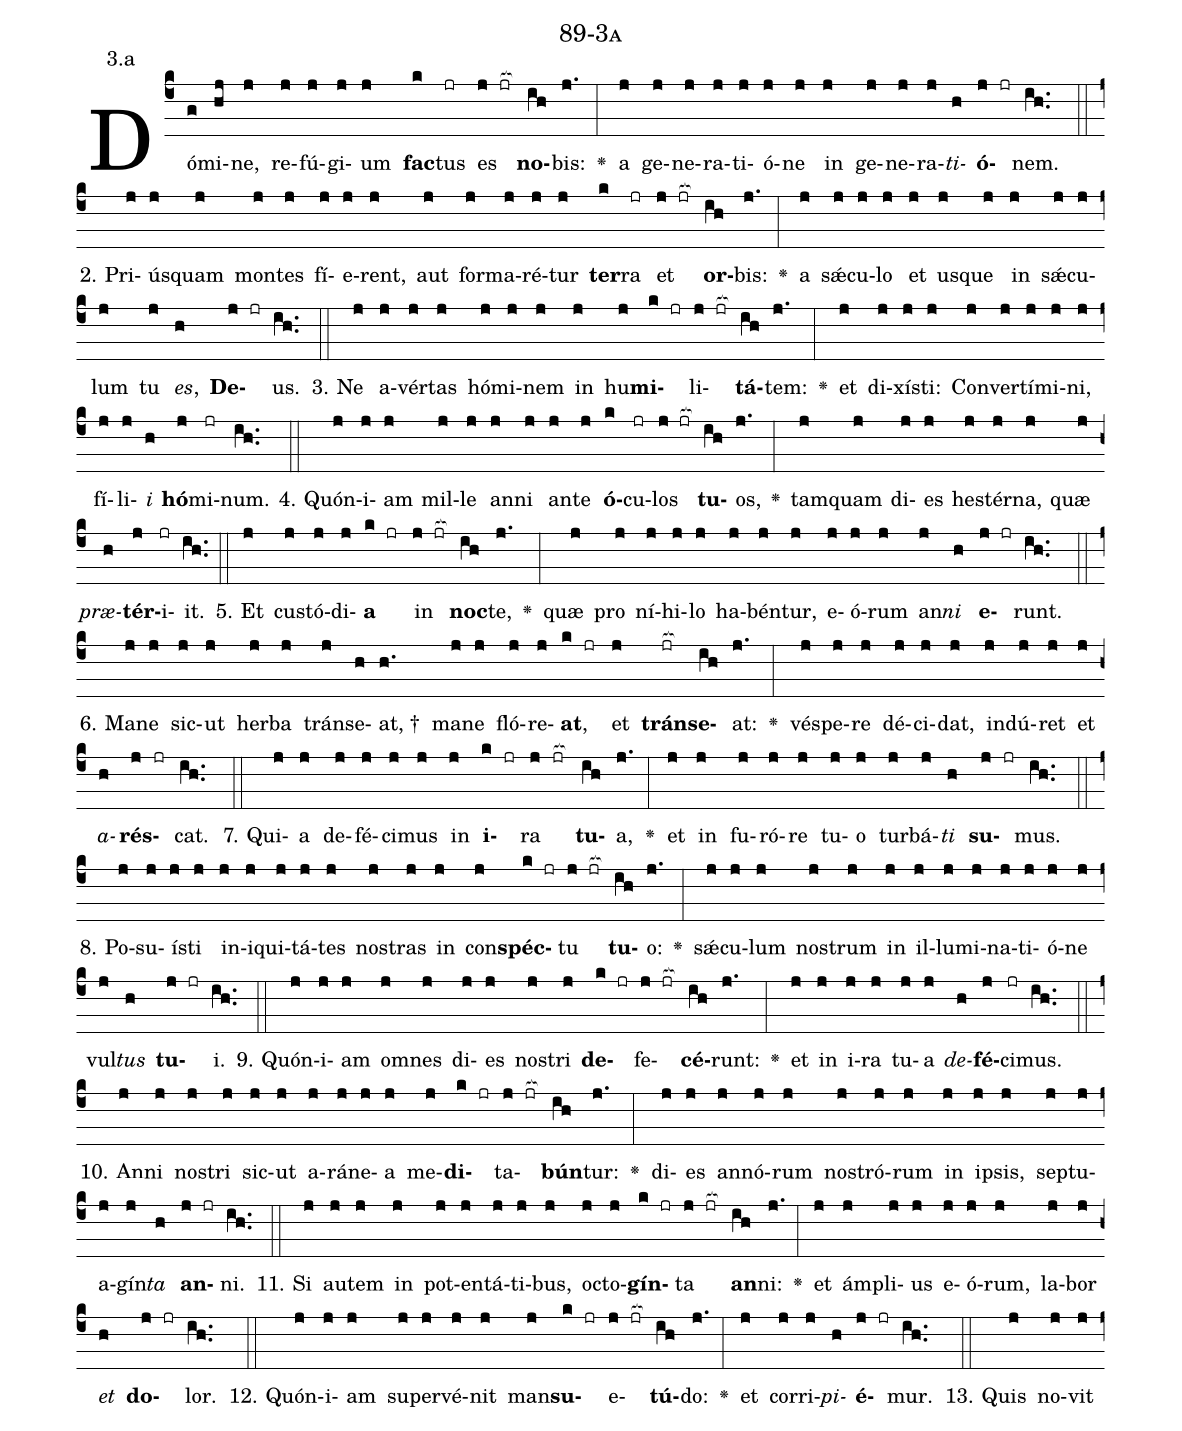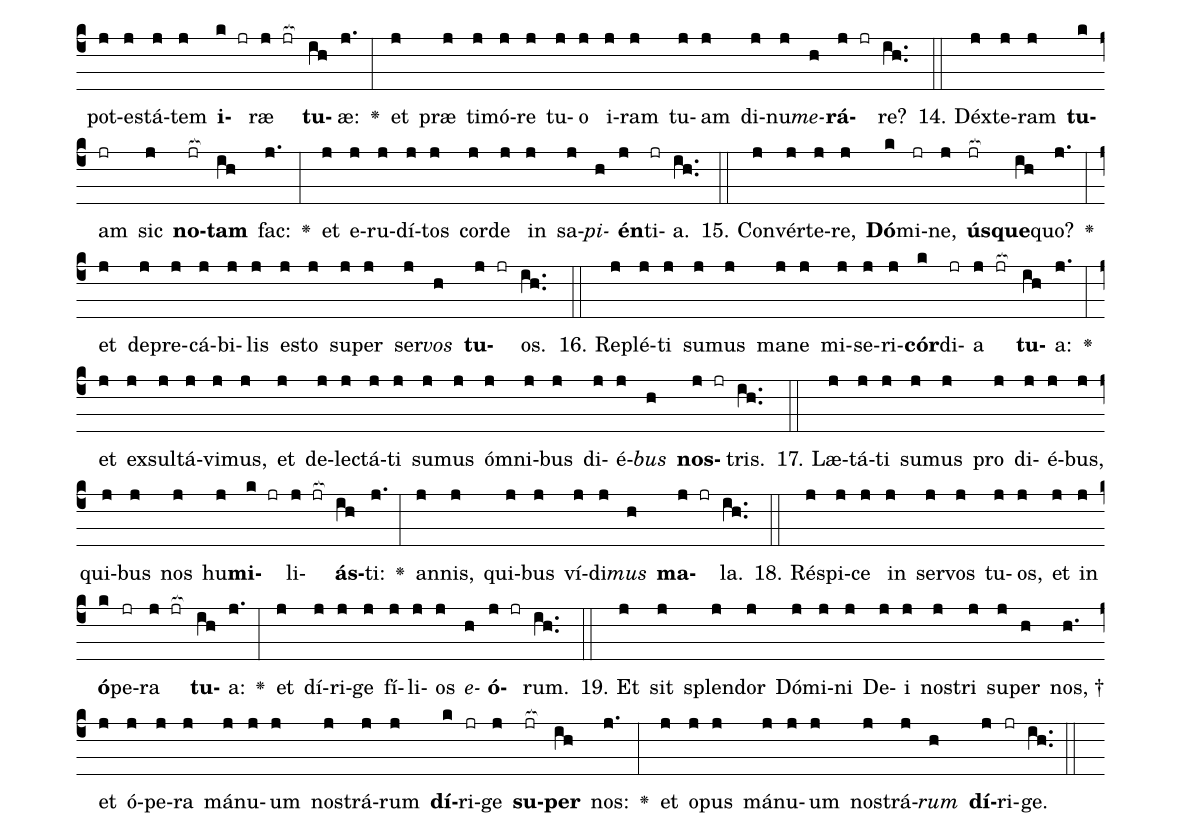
name: 89-3a;
annotation: 3.a;
%%
(c4)Dó(g)mi(hj)ne,(j) re(j)fú(j)gi(j)um(j) <b>fac</b>(k)tus(jr) es(j jr[ocb:1{]) <b>no</b>(ih[ocb:0}])bis:(j.) <v>\greheightstar</v>(:) a(j) ge(j)ne(j)ra(j)ti(j)ó(j)ne(j) in(j) ge(j)ne(j)ra(j)<i>ti</i>(h)<b>ó</b>(j jr)nem.(ih..) (::)
2. Pri(j)ús(j)quam(j) mon(j)tes(j) fí(j)e(j)rent,(j) aut(j) for(j)ma(j)ré(j)tur(j) <b>ter</b>(k)ra(jr) et(j jr[ocb:1{]) <b>or</b>(ih[ocb:0}])bis:(j.) <v>\greheightstar</v>(:) a(j) sǽ(j)cu(j)lo(j) et(j) us(j)que(j) in(j) sǽ(j)cu(j)lum(j) tu(j) <i>es</i>,(h) <b>De</b>(j jr)us.(ih..) (::)
3. Ne(j) a(j)vér(j)tas(j) hó(j)mi(j)nem(j) in(j) hu(j)<b>mi</b>(k jr)li(j jr[ocb:1{])<b>tá</b>(ih[ocb:0}])tem:(j.) <v>\greheightstar</v>(:) et(j) di(j)xís(j)ti:(j) Con(j)ver(j)tí(j)mi(j)ni,(j) fí(j)li(j)<i>i</i>(h) <b>hó</b>(j)mi(jr)num.(ih..) (::)
4. Quón(j)i(j)am(j) mil(j)le(j) an(j)ni(j) an(j)te(j) <b>ó</b>(k)cu(jr)los(j jr[ocb:1{]) <b>tu</b>(ih[ocb:0}])os,(j.) <v>\greheightstar</v>(:) tam(j)quam(j) di(j)es(j) hes(j)tér(j)na,(j) quæ(j) <i>præ</i>(h)<b>tér</b>(j)i(jr)it.(ih..) (::)
5. Et(j) cus(j)tó(j)di(j)<b>a</b>(k jr) in(j jr[ocb:1{]) <b>noc</b>(ih[ocb:0}])te,(j.) <v>\greheightstar</v>(:) quæ(j) pro(j) ní(j)hi(j)lo(j) ha(j)bén(j)tur,(j) e(j)ó(j)rum(j) an(j)<i>ni</i>(h) <b>e</b>(j jr)runt.(ih..) (::)
6. Ma(j)ne(j) sic(j)ut(j) her(j)ba(j) tráns(j)e(h)at, †(h.) ma(j)ne(j) fló(j)re(j)<b>at</b>,(k jr) et(j) <b>tráns</b>(jr[ocb:1{])<b>e</b>(ih[ocb:0}])at:(j.) <v>\greheightstar</v>(:) vés(j)pe(j)re(j) dé(j)ci(j)dat,(j) in(j)dú(j)ret(j) et(j) <i>a</i>(h)<b>rés</b>(j jr)cat.(ih..) (::)
7. Qui(j)a(j) de(j)fé(j)ci(j)mus(j) in(j) <b>i</b>(k jr)ra(j jr[ocb:1{]) <b>tu</b>(ih[ocb:0}])a,(j.) <v>\greheightstar</v>(:) et(j) in(j) fu(j)ró(j)re(j) tu(j)o(j) tur(j)bá(j)<i>ti</i>(h) <b>su</b>(j jr)mus.(ih..) (::)
8. Po(j)su(j)ís(j)ti(j) in(j)i(j)qui(j)tá(j)tes(j) nos(j)tras(j) in(j) con(j)<b>spéc</b>(k jr)tu(j jr[ocb:1{]) <b>tu</b>(ih[ocb:0}])o:(j.) <v>\greheightstar</v>(:) sǽ(j)cu(j)lum(j) nos(j)trum(j) in(j) il(j)lu(j)mi(j)na(j)ti(j)ó(j)ne(j) vul(j)<i>tus</i>(h) <b>tu</b>(j jr)i.(ih..) (::)
9. Quón(j)i(j)am(j) om(j)nes(j) di(j)es(j) nos(j)tri(j) <b>de</b>(k jr)fe(j jr[ocb:1{])<b>cé</b>(ih[ocb:0}])runt:(j.) <v>\greheightstar</v>(:) et(j) in(j) i(j)ra(j) tu(j)a(j) <i>de</i>(h)<b>fé</b>(j)ci(jr)mus.(ih..) (::)
10. An(j)ni(j) nos(j)tri(j) sic(j)ut(j) a(j)rá(j)ne(j)a(j) me(j)<b>di</b>(k jr)ta(j jr[ocb:1{])<b>bún</b>(ih[ocb:0}])tur:(j.) <v>\greheightstar</v>(:) di(j)es(j) an(j)nó(j)rum(j) nos(j)tró(j)rum(j) in(j) ip(j)sis,(j) sep(j)tu(j)a(j)gín(j)<i>ta</i>(h) <b>an</b>(j jr)ni.(ih..) (::)
11. Si(j) au(j)tem(j) in(j) pot(j)en(j)tá(j)ti(j)bus,(j) oc(j)to(j)<b>gín</b>(k jr)ta(j jr[ocb:1{]) <b>an</b>(ih[ocb:0}])ni:(j.) <v>\greheightstar</v>(:) et(j) ám(j)pli(j)us(j) e(j)ó(j)rum,(j) la(j)bor(j) <i>et</i>(h) <b>do</b>(j jr)lor.(ih..) (::)
12. Quón(j)i(j)am(j) su(j)per(j)vé(j)nit(j) man(j)<b>su</b>(k jr)e(j jr[ocb:1{])<b>tú</b>(ih[ocb:0}])do:(j.) <v>\greheightstar</v>(:) et(j) cor(j)ri(j)<i>pi</i>(h)<b>é</b>(j jr)mur.(ih..) (::)
13. Quis(j) no(j)vit(j) pot(j)es(j)tá(j)tem(j) <b>i</b>(k jr)ræ(j jr[ocb:1{]) <b>tu</b>(ih[ocb:0}])æ:(j.) <v>\greheightstar</v>(:) et(j) præ(j) ti(j)mó(j)re(j) tu(j)o(j) i(j)ram(j) tu(j)am(j) di(j)nu(j)<i>me</i>(h)<b>rá</b>(j jr)re?(ih..) (::)
14. Déx(j)te(j)ram(j) <b>tu</b>(k)am(jr) sic(j) <b>no</b>(jr[ocb:1{])<b>tam</b>(ih[ocb:0}]) fac:(j.) <v>\greheightstar</v>(:) et(j) e(j)ru(j)dí(j)tos(j) cor(j)de(j) in(j) sa(j)<i>pi</i>(h)<b>én</b>(j)ti(jr)a.(ih..) (::)
15. Con(j)vér(j)te(j)re,(j) <b>Dó</b>(k)mi(jr)ne,(j) <b>ús</b>(jr[ocb:1{])<b>que</b>(ih[ocb:0}])quo?(j.) <v>\greheightstar</v>(:) et(j) de(j)pre(j)cá(j)bi(j)lis(j) es(j)to(j) su(j)per(j) ser(j)<i>vos</i>(h) <b>tu</b>(j jr)os.(ih..) (::)
16. Re(j)plé(j)ti(j) su(j)mus(j) ma(j)ne(j) mi(j)se(j)ri(j)<b>cór</b>(k)di(jr)a(j jr[ocb:1{]) <b>tu</b>(ih[ocb:0}])a:(j.) <v>\greheightstar</v>(:) et(j) ex(j)sul(j)tá(j)vi(j)mus,(j) et(j) de(j)lec(j)tá(j)ti(j) su(j)mus(j) óm(j)ni(j)bus(j) di(j)é(j)<i>bus</i>(h) <b>nos</b>(j jr)tris.(ih..) (::)
17. Læ(j)tá(j)ti(j) su(j)mus(j) pro(j) di(j)é(j)bus,(j) qui(j)bus(j) nos(j) hu(j)<b>mi</b>(k jr)li(j jr[ocb:1{])<b>ás</b>(ih[ocb:0}])ti:(j.) <v>\greheightstar</v>(:) an(j)nis,(j) qui(j)bus(j) ví(j)di(j)<i>mus</i>(h) <b>ma</b>(j jr)la.(ih..) (::)
18. Ré(j)spi(j)ce(j) in(j) ser(j)vos(j) tu(j)os,(j) et(j) in(j) <b>ó</b>(k)pe(jr)ra(j jr[ocb:1{]) <b>tu</b>(ih[ocb:0}])a:(j.) <v>\greheightstar</v>(:) et(j) dí(j)ri(j)ge(j) fí(j)li(j)os(j) <i>e</i>(h)<b>ó</b>(j jr)rum.(ih..) (::)
19. Et(j) sit(j) splen(j)dor(j) Dó(j)mi(j)ni(j) De(j)i(j) nos(j)tri(j) su(j)per(h) nos, †(h.) et(j) ó(j)pe(j)ra(j) má(j)nu(j)um(j) nos(j)trá(j)rum(j) <b>dí</b>(k)ri(jr)ge(j) <b>su</b>(jr[ocb:1{])<b>per</b>(ih[ocb:0}]) nos:(j.) <v>\greheightstar</v>(:) et(j) o(j)pus(j) má(j)nu(j)um(j) nos(j)trá(j)<i>rum</i>(h) <b>dí</b>(j)ri(jr)ge.(ih..) (::)
